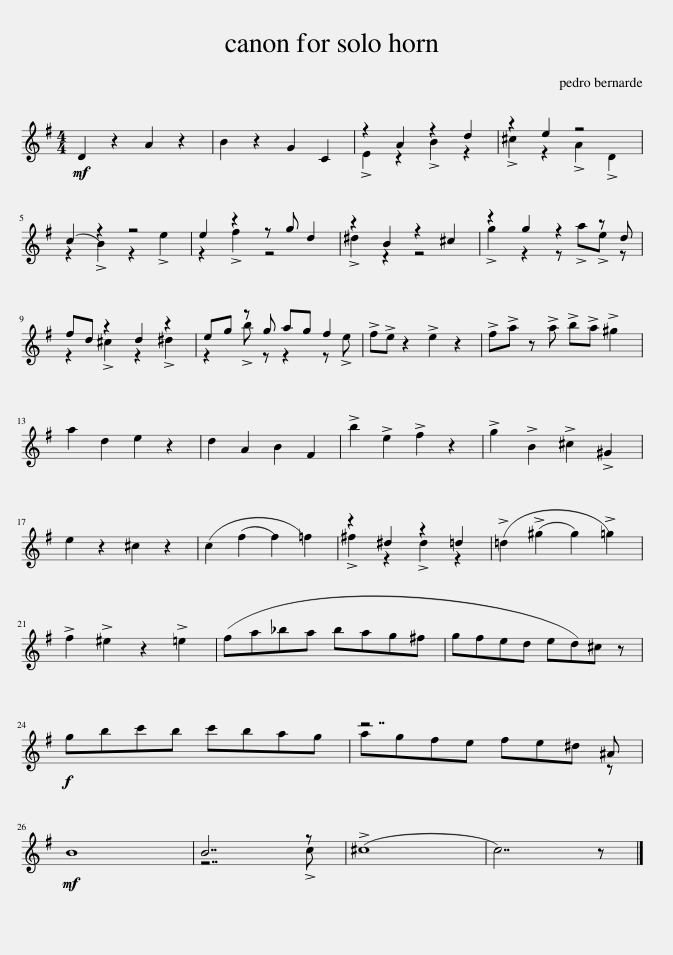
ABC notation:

X:1
%%score ( 1 2 )
L:1/8
M:4/4
I:linebreak $
K:G
V:1 treble
V:2 treble
V:1
!mf! D2 z2 A2 z2 | B2 z2 G2 C2 | z2 A2 z2 d2 | z2 e2 z4 |$ c2 z2 z4 | %5
 e2 z2 z g d2 | z2 B2 z2 ^c2 | z2 g2 z2 z d |$ fd z2 d2 z2 | eg z g ag f2 | %10
 !>!f!>!e z2 !>!e2 z2 | !>!f!>!a z !>!a !>!b!>!a !>!^g2 |$ a2 d2 e2 z2 | d2 A2 B2 F2 | !>!b2 !>!e2 !>!f2 z2 | %15
 !>!g2 !>!B2 !>!^c2 !>!^G2 |$ e2 z2 ^c2 z2 | (c2 (f2 f2) =f2) | z2 ^d2 z2 =d2 | (!>!=d2 (!>!^g2 g2) !>!=g2) |$ %20
 !>!f2 !>!^e2 z2 !>!=e2 | (fa_ba bag^f | gfed ed^c) z |$!f! gbc'b c'bag | z7 ^A |$ %25
!mf! B8 | B7 z | (!>!^c8 | c7) z |] %29
V:2
 x8 | x8 | !>!E2 z2 !>!B2 z2 | !>!^c2 z2 !>!A2 !>!D2 |$ z2 !>!B2 z2 !>!e2 | %5
 z2 !>!f2 z4 | !>!^d2 z2 z4 | !>!g2 z2 z !>!a!>!e z |$ z2 !>!^c2 z2 !>!^d2 | z2 !>!b z z2 z !>!e | %10
 x8 | x8 |$ x8 | x8 | x8 | %15
 x8 |$ x8 | x8 | !>!^f2 z2 !>!^d2 z2 | x8 |$ %20
 x8 | x8 | x8 |$ x8 | agfe fe^d z |$ %25
 x8 | z7 !>!c | x8 | x8 |] %29
